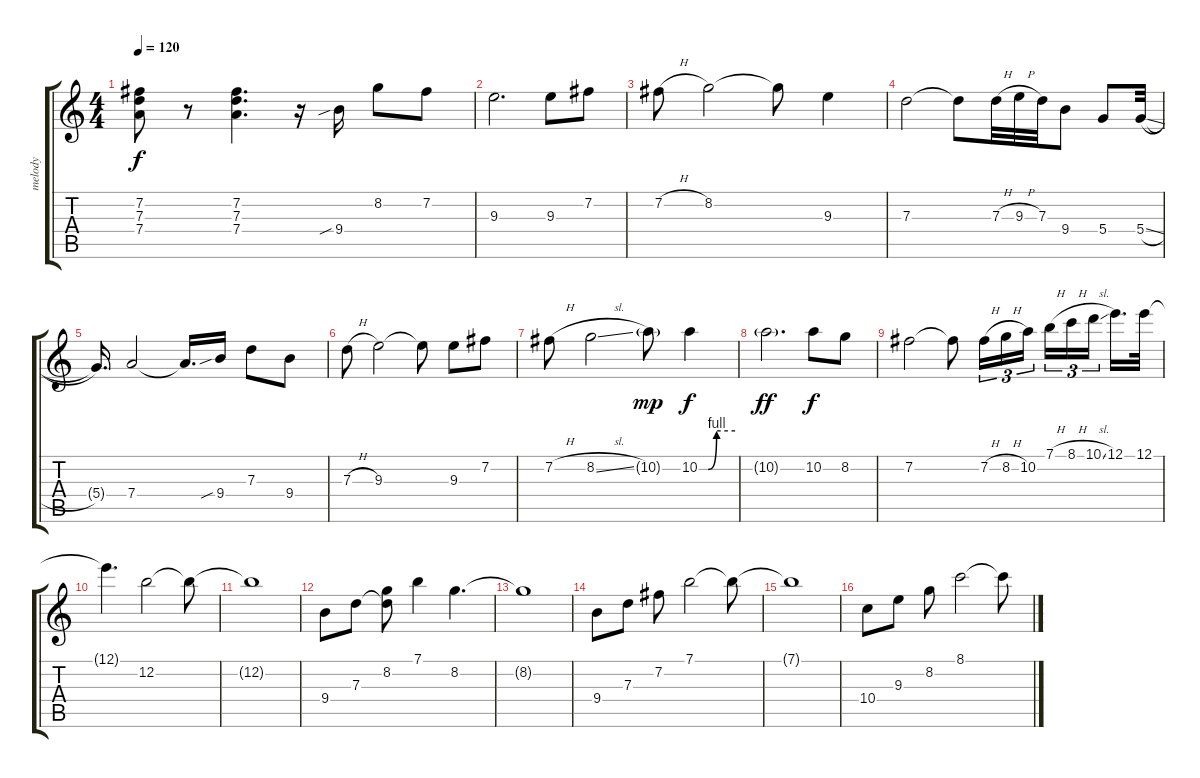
\track (" melody" " melody") {mute instrument distortionguitar}
\staff {score tabs}
\tuning (E4 B3 G3 D3 A2 E2) {hide}
\ts (4 4)
\tempo 120
\clef g2
\ks c
(7.2 7.3 7.4).8{dy f} r.8 (7.2 7.3 7.4).4{d} r.16 9.4{sib}.16 8.2.8 7.2.8 |
9.3.2{d} 9.3.8 7.2.8 |
7.2{h}.8 8.2.2 8.2{t}.8 9.3.4 |
7.3.2 7.3{t}.8 7.3{h}.32 9.3{h}.32 7.3.32 9.4.8 5.4.8 5.4{sl}.32 |
5.4{t}.16{d} 7.4.2 7.4{t}.16{d} 9.4{sib}.16 7.3.8 9.4.8 |
7.3{h}.8 9.3.2 9.3{t}.8 9.3.8 7.2.8 |
7.2{h}.8 8.2{sl}.2 10.2{g}.8{dy mp} 10.2{be (custom 0 0 15 0 29 4 60 4)}.4{dy f} |
10.2{g}.2{d dy ff} 10.2.8{dy f} 8.2.8 |
7.2.2 7.2{t}.8 7.2{h}.16{tu (3 2)} 8.2{h}.16{tu (3 2)} 10.2.16{tu (3 2)} 7.1{h}.16{tu (3 2)} 8.1{h}.16{tu (3 2)} 10.1{sl}.16{tu (3 2) beam splitsecondary} 12.1.16{d} 12.1.32 |
12.1{t}.4{d} 12.2.2 12.2{t}.8 |
12.2{t}.1 |
9.4.8 7.3.8 (8.2 7.3{t}).8 7.1.4 8.2.4{d} |
8.2{t}.1 |
9.4.8 7.3.8 7.2.8 7.1.2 7.1{t}.8 |
7.1{t}.1 |
10.4.8 9.3.8 8.2.8 8.1.2 8.1{t}.8
